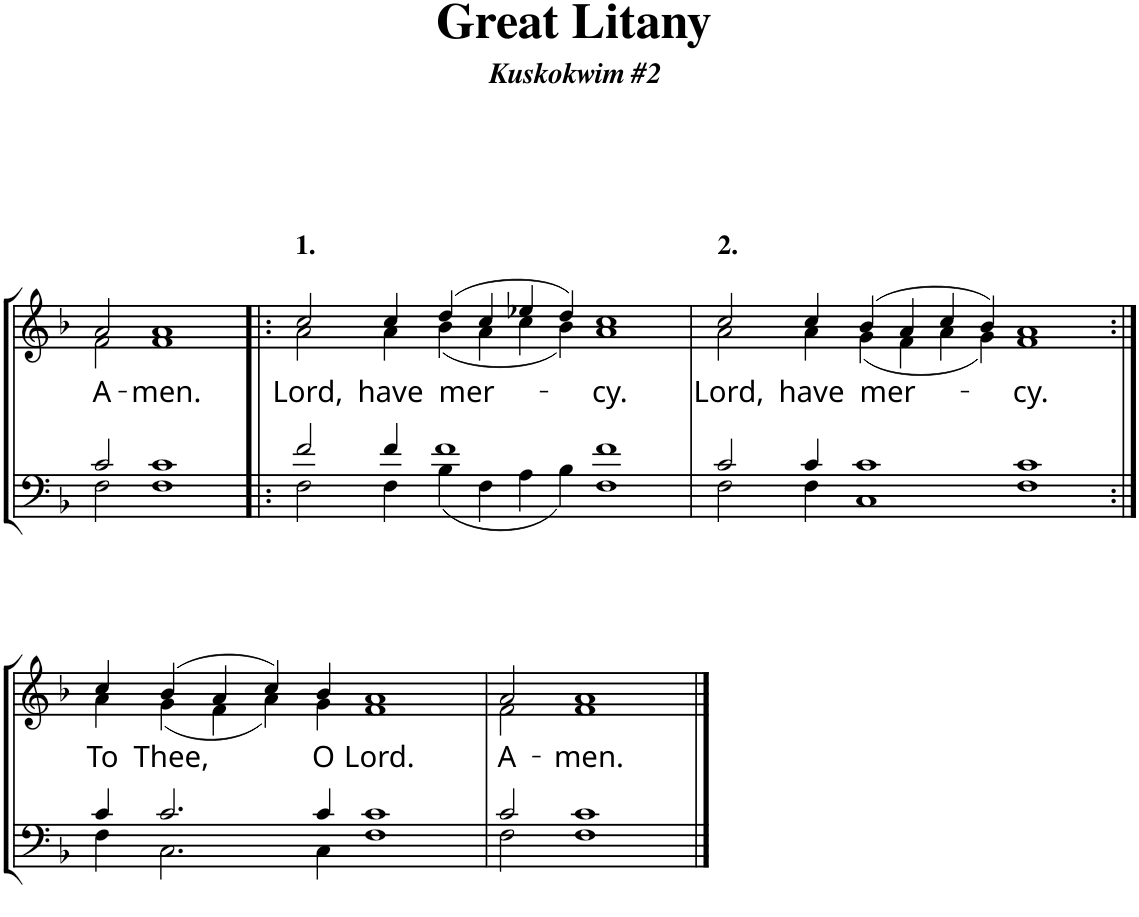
**kern	**kern	**text
*part1	*part1	*part1
*staff2	*staff1	*staff1
*I"Piano	*	*
*I'Pno.	*	*
*clefF4	*clefG2	*
*k[b-]	*k[b-]	*
*M63/4	*M63/4	*
=1	=1	=1
*^	*^	*
*	*^	*	*	*
!	!	!	!	!	!LO:LY:b
000ryy	2c/	2F\	2a/	2f\	A-
!	!	!	!	!	!LO:LY:b
.	1c	1F	1a	1f	-men.
.	1ryy	1ryy	000ryy	000ryy	.
.	1ryy	1ryy	.	.	.
.	1ryy	1ryy	.	.	.
.	1ryy	1ryy	.	.	.
.	1ryy	1ryy	.	.	.
.	1ryy	1ryy	.	.	.
.	1ryy	1ryy	.	.	.
4%31ryy	.	.	.	.	.
.	1ryy	1ryy	.	.	.
.	1ryy	1ryy	00ryy	00ryy	.
.	1ryy	1ryy	.	.	.
.	1ryy	1ryy	.	.	.
.	1ryy	1ryy	.	.	.
.	1ryy	1ryy	0ryy	0ryy	.
.	1ryy	1ryy	.	.	.
.	4ryy	4ryy	4ryy	4ryy	.
=2!|:	=2!|:	=2!|:	=2!|:	=2!|:	=2!|:
!	!	!	!LO:TX:a:B:t=1.	!	!
!	!	!	!	!	!LO:LY:b
000ryy	2f/	2F\	2cc/	2a\	Lord,
!	!	!	!	!	!LO:LY:b
.	4f/	4F\	4cc/	4a\	have
!	!	!	!	!	!LO:LY:b
.	1f	4B-\	(4dd/	(4b-\	mer-
.	.	4F\	4cc/	4a\	.
.	.	4A\	4ee-X/	4cc\	.
.	.	4B-\	4dd/)	4b-\)	.
!	!	!	!	!	!LO:LY:b
.	1f	1F	1cc	1a	-cy.
.	1ryy	1ryy	000ryy	000ryy	.
.	000.ryy	000.ryy	.	.	.
4%31ryy	.	.	.	.	.
.	.	.	00ryy	00ryy	.
.	.	.	1ryy	1ryy	.
=3	=3	=3	=3	=3	=3
!	!	!	!LO:TX:a:B:t=2.	!	!
!	!	!	!	!	!LO:LY:b
000ryy	2c/	2F\	2cc/	2a\	Lord,
!	!	!	!	!	!LO:LY:b
.	4c/	4F\	4cc/	4a\	have
!	!	!	!	!	!LO:LY:b
.	1c	1C	(4b-/	(4g\	mer-
.	.	.	4a/	4f\	.
.	.	.	4cc/	4a\	.
.	.	.	4b-/)	4g\)	.
!	!	!	!	!	!LO:LY:b
.	1c	1F	1a	1f	-cy.
.	1ryy	1ryy	000ryy	000ryy	.
.	000.ryy	000.ryy	.	.	.
4%31ryy	.	.	.	.	.
.	.	.	00ryy	00ryy	.
.	.	.	1ryy	1ryy	.
!!LO:LB:g=z	!!
=4:|!	=4:|!	=4:|!	=4:|!	=4:|!	=4:|!
!	!	!	!	!	!LO:LY:b
000ryy	4c/	4F\	4cc/	4a\	To
!	!	!	!	!	!LO:LY:b
.	2.c/	2.C\	(4b-/	(4g\	Thee,
.	.	.	4a/	4f\	.
.	.	.	4cc/)	4a\)	.
!	!	!	!	!	!LO:LY:b
.	4c/	4C\	4b-/	4g\	O
!	!	!	!	!	!LO:LY:b
.	1c	1F	1a	1f	Lord.
.	1ryy	1ryy	000ryy	000ryy	.
.	1ryy	1ryy	.	.	.
.	1ryy	1ryy	.	.	.
.	1ryy	1ryy	.	.	.
.	1ryy	1ryy	.	.	.
.	1ryy	1ryy	.	.	.
4%31ryy	.	.	.	.	.
.	2%15ryy	2%15ryy	.	.	.
.	.	.	00ryy	00ryy	.
.	.	.	1.ryy	1.ryy	.
=5	=5	=5	=5	=5	=5
!	!	!	!	!	!LO:LY:b
000ryy	2c/	2F\	2a/	2f\	A-
!	!	!	!	!	!LO:LY:b
.	1c	1F	1a	1f	-men.
.	1ryy	1ryy	000ryy	000ryy	.
.	1ryy	1ryy	.	.	.
.	1ryy	1ryy	.	.	.
.	1ryy	1ryy	.	.	.
.	1ryy	1ryy	.	.	.
.	1ryy	1ryy	.	.	.
.	1ryy	1ryy	.	.	.
4%31ryy	.	.	.	.	.
.	1ryy	1ryy	.	.	.
.	1ryy	1ryy	00ryy	00ryy	.
.	1ryy	1ryy	.	.	.
.	1ryy	1ryy	.	.	.
.	1ryy	1ryy	.	.	.
.	1ryy	1ryy	0ryy	0ryy	.
.	1ryy	1ryy	.	.	.
.	4ryy	4ryy	4ryy	4ryy	.
*v	*v	*v	*	*	*
*	*v	*v	*
==	==	==
*-	*-	*-
